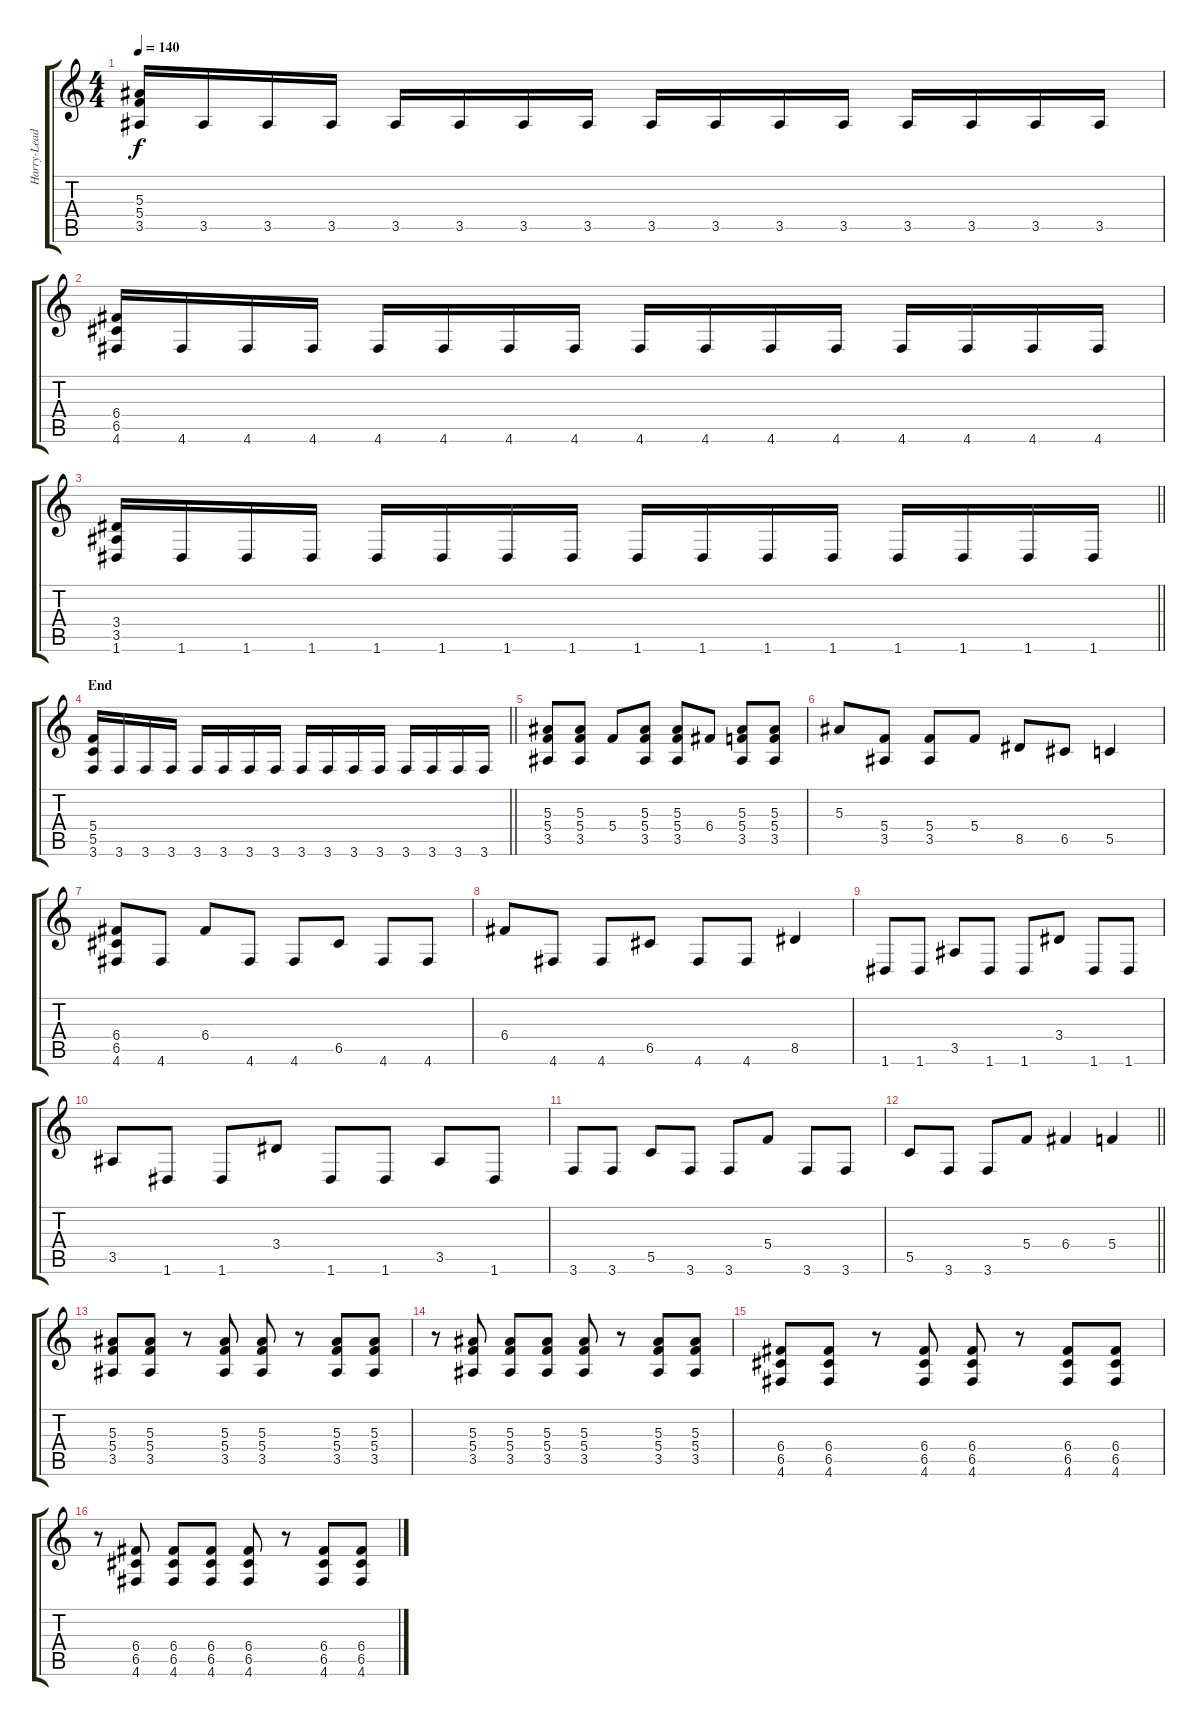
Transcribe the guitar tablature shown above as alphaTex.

\track ("Harry-Lead" "Harry-Lead") {instrument distortionguitar}
\staff {score tabs}
\tuning (D4 A3 F3 C3 G2 D2) {hide}
\ts (4 4)
\tempo 140
\clef g2
\ks c
(5.3 5.4 3.5).16{dy f} 3.5.16 3.5.16 3.5.16 3.5.16 3.5.16 3.5.16 3.5.16 3.5.16 3.5.16 3.5.16 3.5.16 3.5.16 3.5.16 3.5.16 3.5.16 |
(6.4 6.5 4.6).16 4.6.16 4.6.16 4.6.16 4.6.16 4.6.16 4.6.16 4.6.16 4.6.16 4.6.16 4.6.16 4.6.16 4.6.16 4.6.16 4.6.16 4.6.16 |
\barLineRight lightlight
(3.4 3.5 1.6).16 1.6.16 1.6.16 1.6.16 1.6.16 1.6.16 1.6.16 1.6.16 1.6.16 1.6.16 1.6.16 1.6.16 1.6.16 1.6.16 1.6.16 1.6.16 |
\section ("" "End")
\barLineRight lightlight
(5.4 5.5 3.6).16 3.6.16 3.6.16 3.6.16 3.6.16 3.6.16 3.6.16 3.6.16 3.6.16 3.6.16 3.6.16 3.6.16 3.6.16 3.6.16 3.6.16 3.6.16 |
(5.3 5.4 3.5).8 (5.3 5.4 3.5).8 5.4.8 (5.3 5.4 3.5).8 (5.3 5.4 3.5).8 6.4.8 (5.3 5.4 3.5).8 (5.3 5.4 3.5).8 |
5.3.8 (5.4 3.5).8 (5.4 3.5).8 5.4.8 8.5.8 6.5.8 5.5.4 |
(6.4 6.5 4.6).8 4.6.8 6.4.8 4.6.8 4.6.8 6.5.8 4.6.8 4.6.8 |
6.4.8 4.6.8 4.6.8 6.5.8 4.6.8 4.6.8 8.5.4 |
1.6.8 1.6.8 3.5.8 1.6.8 1.6.8 3.4.8 1.6.8 1.6.8 |
3.5.8 1.6.8 1.6.8 3.4.8 1.6.8 1.6.8 3.5.8 1.6.8 |
3.6.8 3.6.8 5.5.8 3.6.8 3.6.8 5.4.8 3.6.8 3.6.8 |
\barLineRight lightlight
5.5.8 3.6.8 3.6.8 5.4.8 6.4.4 5.4.4 |
\section ("" "")
(5.3 5.4 3.5).8 (5.3 5.4 3.5).8 r.8 (5.3 5.4 3.5).8 (5.3 5.4 3.5).8 r.8 (5.3 5.4 3.5).8 (5.3 5.4 3.5).8 |
r.8 (5.3 5.4 3.5).8 (5.3 5.4 3.5).8 (5.3 5.4 3.5).8 (5.3 5.4 3.5).8 r.8 (5.3 5.4 3.5).8 (5.3 5.4 3.5).8 |
(6.4 6.5 4.6).8 (6.4 6.5 4.6).8 r.8 (6.4 6.5 4.6).8 (6.4 6.5 4.6).8 r.8 (6.4 6.5 4.6).8 (6.4 6.5 4.6).8 |
r.8 (6.4 6.5 4.6).8 (6.4 6.5 4.6).8 (6.4 6.5 4.6).8 (6.4 6.5 4.6).8 r.8 (6.4 6.5 4.6).8 (6.4 6.5 4.6).8
